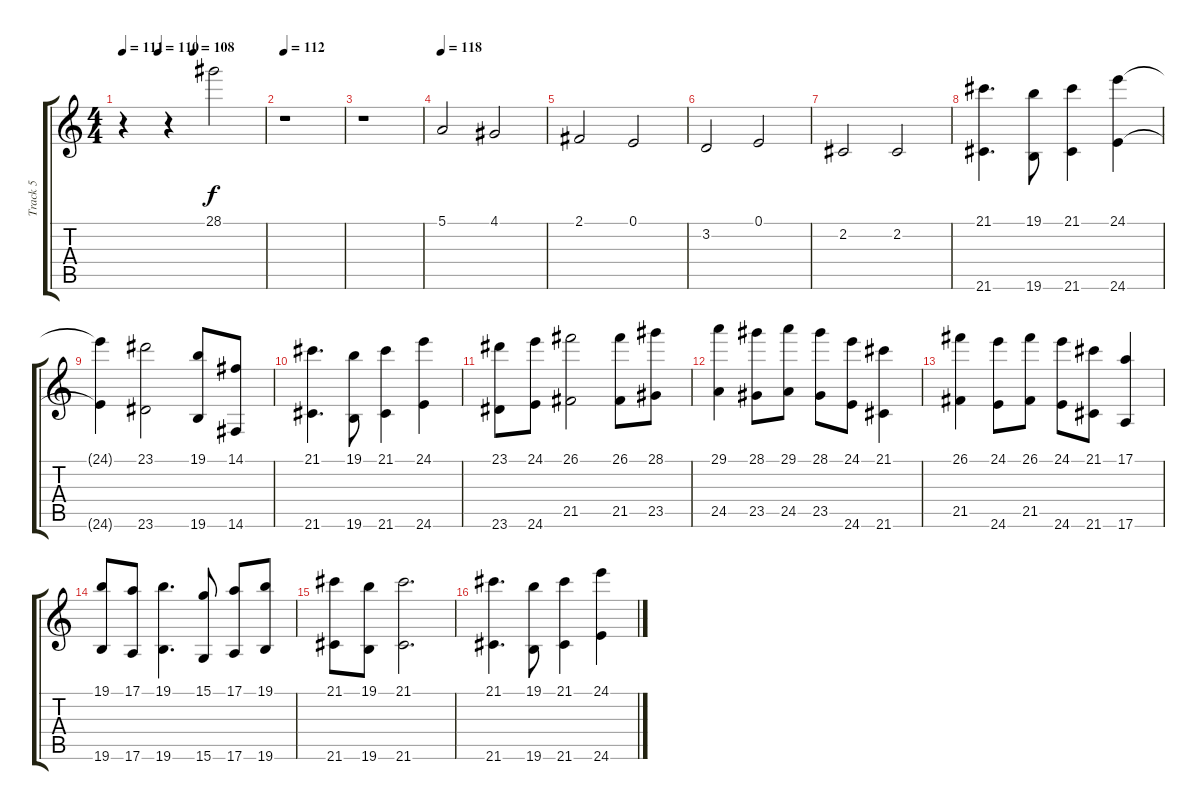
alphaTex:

\track ("Track 5" "Track 5") {instrument stringensemble1}
\staff {score tabs}
\tuning (E4 B3 G3 D3 A2 E2) {hide}
\ts (4 4)
\tempo 111
\tempo (110 0.25)
\tempo (108 0.5)
\clef g2
\ks c
r.4{dy f} r.4 28.1.2 |
\tempo 112
r.1 |
r.1 |
\tempo 118
5.1.2 4.1.2 |
2.1.2 0.1.2 |
3.2.2 0.1.2 |
2.2.2 2.2.2 |
(21.1 21.6).4{d} (19.1 19.6).8 (21.1 21.6).4 (24.1 24.6).4 |
(24.1{t} 24.6{t}).4 (23.1 23.6).2 (19.1 19.6).8 (14.1 14.6).8 |
(21.1 21.6).4{d} (19.1 19.6).8 (21.1 21.6).4 (24.1 24.6).4 |
(23.1 23.6).8 (24.1 24.6).8 (26.1 21.5).2 (26.1 21.5).8 (28.1 23.5).8 |
(29.1 24.5).4 (28.1 23.5).8 (29.1 24.5).8 (28.1 23.5).8 (24.1 24.6).8 (21.1 21.6).4 |
(26.1 21.5).4 (24.1 24.6).8 (26.1 21.5).8 (24.1 24.6).8 (21.1 21.6).8 (17.1 17.6).4 |
(19.1 19.6).8 (17.1 17.6).8 (19.1 19.6).4{d} (15.1 15.6).8 (17.1 17.6).8 (19.1 19.6).8 |
(21.1 21.6).8 (19.1 19.6).8 (21.1 21.6).2{d} |
(21.1 21.6).4{d} (19.1 19.6).8 (21.1 21.6).4 (24.1 24.6).4
